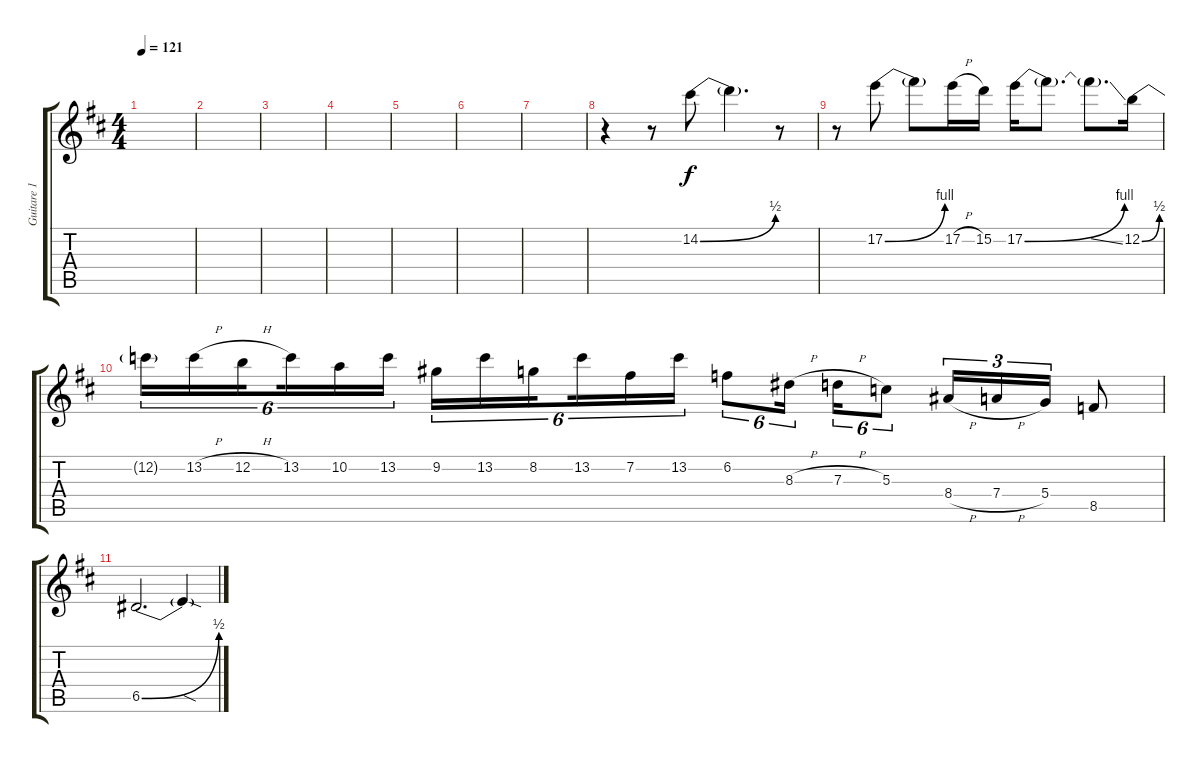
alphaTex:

\track ("Guitare 1" "Guitare 1") {instrument distortionguitar}
\staff {score tabs}
\tuning (E4 B3 G3 D3 A2 E2) {hide}
\ts (4 4)
\tempo 121
\clef g2
\ks d
|
|
|
|
|
|
|
r.4 r.8 14.2{be (bend 0 0 60 2)}.8 14.2{t}.4{d} r.8 |
r.8 17.2{be (bend 0 0 60 4)}.8 17.2{t}.8 17.2{h}.16 15.2.16 17.2{be (bend 0 0 60 4)}.16 17.2{t}.8{d} 17.2{ss t}.8{d} 12.2{be (bend 0 0 60 2)}.16 |
12.2{t}.16{tu (6 4)} 13.2{h}.16{tu (6 4)} 12.2{h}.16{tu (6 4) beam splitsecondary} 13.2.16{tu (6 4)} 10.2.16{tu (6 4)} 13.2.16{tu (6 4)} 9.2.16{tu (6 4)} 13.2.16{tu (6 4)} 8.2.16{tu (6 4) beam splitsecondary} 13.2.16{tu (6 4)} 7.2.16{tu (6 4)} 13.2.16{tu (6 4)} 6.2.8{tu (6 4)} 8.3{h}.16{tu (6 4) beam splitsecondary} 7.3{h}.16{tu (6 4)} 5.3.8{tu (6 4)} 8.4{h}.16{tu (3 2)} 7.4{h}.16{tu (3 2)} 5.4.16{tu (3 2)} 8.5.8 |
6.5{be (bend 0 0 60 2)}.2{d} 6.5{sod t}.4
